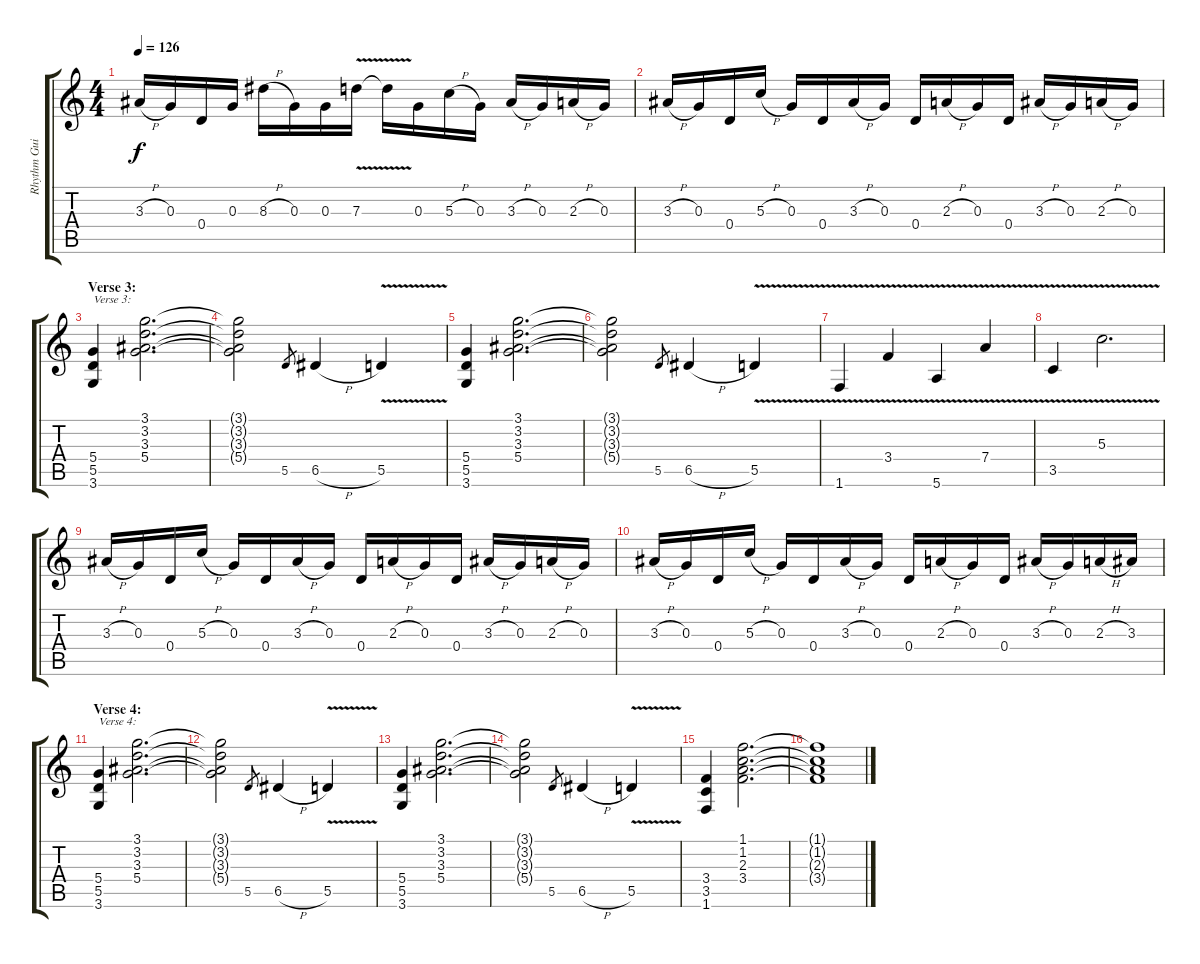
\track ("Rhythm Guitar 1" "Rhythm Gui") {instrument distortionguitar}
\staff {score tabs}
\tuning (E4 B3 G3 D3 A2 E2) {hide}
\ts (4 4)
\tempo 126
\clef g2
\ks c
3.3{h}.16{dy f} 0.3.16 0.4.16 0.3.16 8.3{h}.16 0.3.16 0.3.16 7.3{v}.16 7.3{t}.16 0.3.16 5.3{h}.16 0.3.16 3.3{h}.16 0.3.16 2.3{h}.16 0.3.16 |
3.3{h}.16 0.3.16 0.4.16 5.3{h}.16 0.3.16 0.4.16 3.3{h}.16 0.3.16 0.4.16 2.3{h}.16 0.3.16 0.4.16 3.3{h}.16 0.3.16 2.3{h}.16 0.3.16 |
\section ("" "Verse 3:")
(5.4 5.5 3.6).4{txt "Verse 3:"} (3.1 3.2 3.3 5.4).2{d} |
(3.1{t} 3.2{t} 3.3{t} 5.4{t}).2 5.5.8{gr} 6.5{h}.4 5.5{v}.4 |
(5.4 5.5 3.6).4 (3.1 3.2 3.3 5.4).2{d} |
(3.1{t} 3.2{t} 3.3{t} 5.4{t}).2 5.5.8{gr} 6.5{h}.4 5.5{v}.4 |
1.6{v}.4 3.4{v}.4 5.6{v}.4 7.4{v}.4 |
3.5{v}.4 5.3{v}.2{d} |
3.3{h}.16 0.3.16 0.4.16 5.3{h}.16 0.3.16 0.4.16 3.3{h}.16 0.3.16 0.4.16 2.3{h}.16 0.3.16 0.4.16 3.3{h}.16 0.3.16 2.3{h}.16 0.3.16 |
3.3{h}.16 0.3.16 0.4.16 5.3{h}.16 0.3.16 0.4.16 3.3{h}.16 0.3.16 0.4.16 2.3{h}.16 0.3.16 0.4.16 3.3{h}.16 0.3.16 2.3{h}.16 3.3.16 |
\section ("" "Verse 4:")
(5.4 5.5 3.6).4{txt "Verse 4:"} (3.1 3.2 3.3 5.4).2{d} |
(3.1{t} 3.2{t} 3.3{t} 5.4{t}).2 5.5.8{gr} 6.5{h}.4 5.5{v}.4 |
(5.4 5.5 3.6).4 (3.1 3.2 3.3 5.4).2{d} |
(3.1{t} 3.2{t} 3.3{t} 5.4{t}).2 5.5.8{gr} 6.5{h}.4 5.5{v}.4 |
(3.4 3.5 1.6).4 (1.1 1.2 2.3 3.4).2{d} |
(1.1{t} 1.2{t} 2.3{t} 3.4{t}).1
